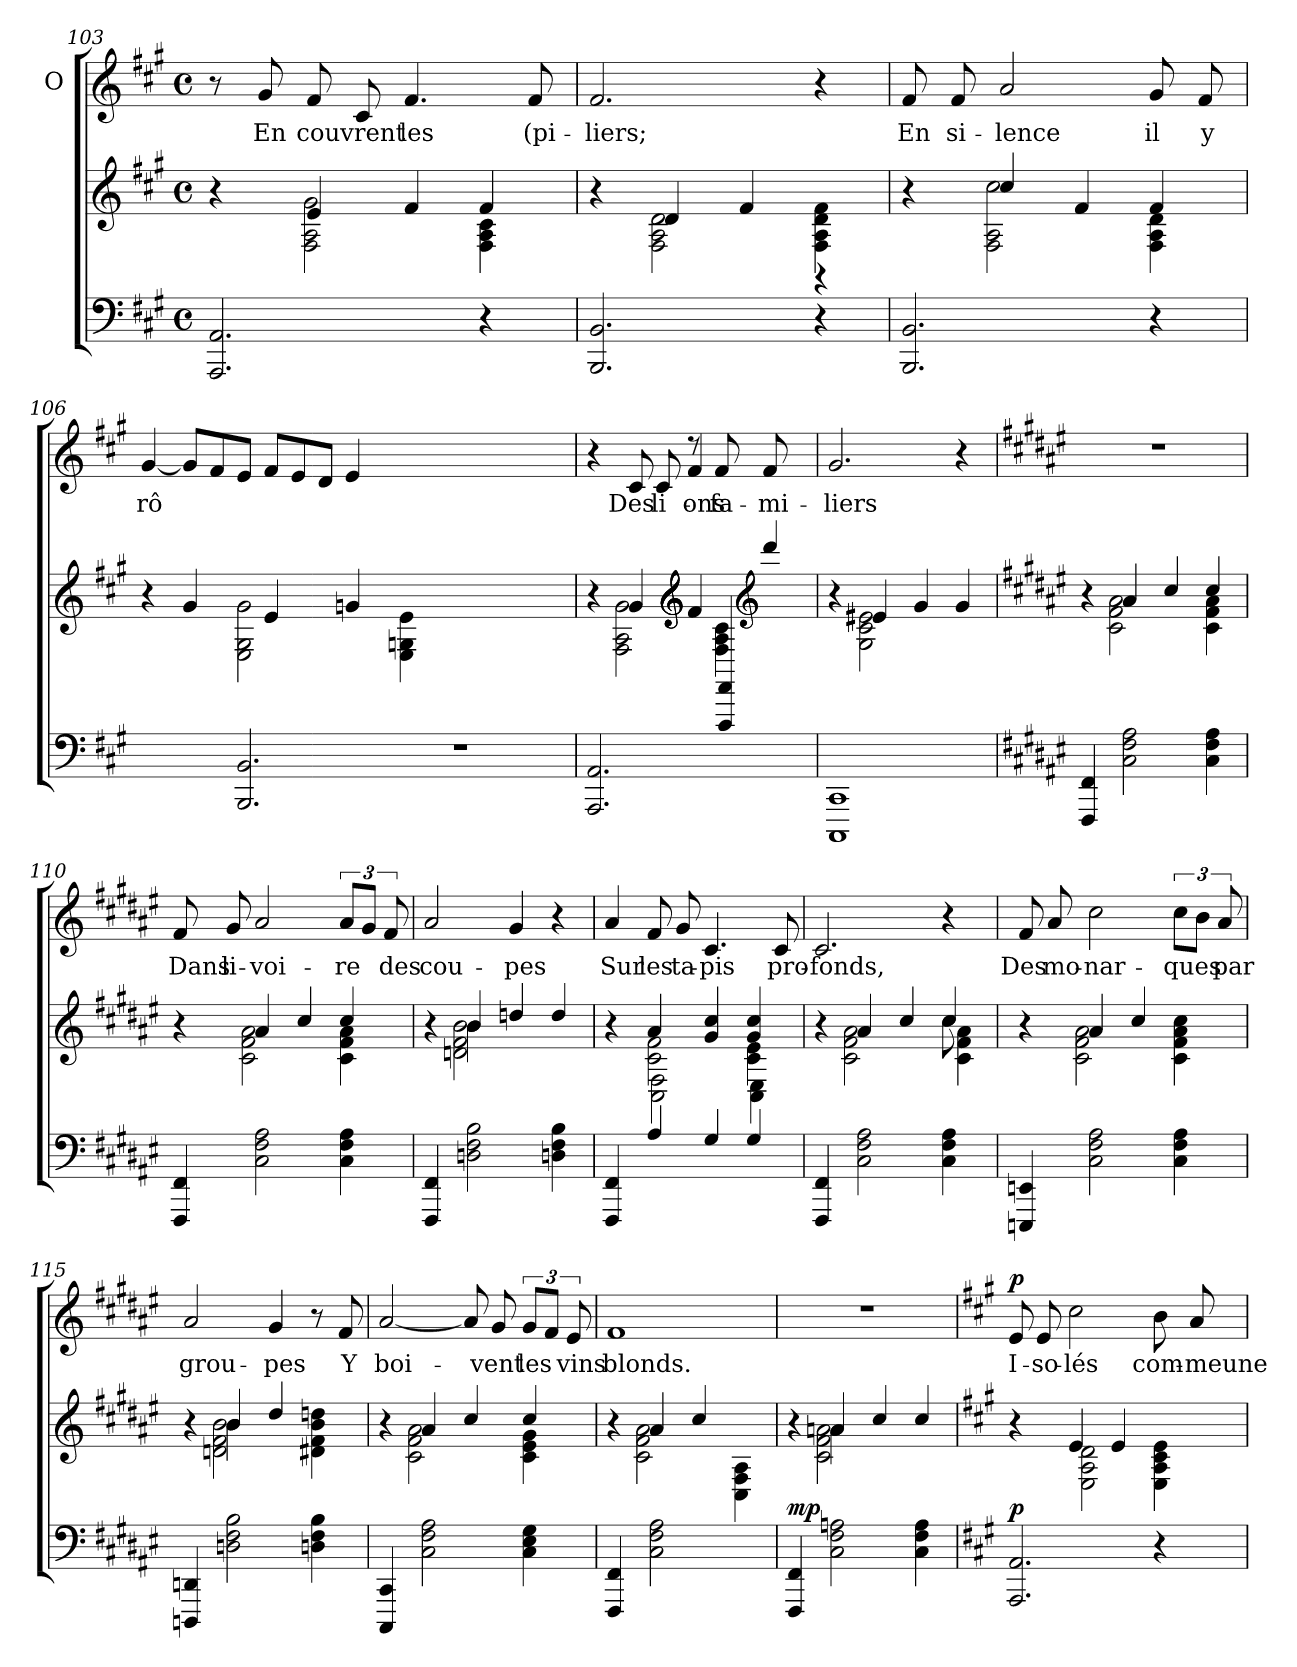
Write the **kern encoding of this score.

**kern	**dynam	**kern	**kern	**text	**dynam
*part3	*part3	*part2	*part1	*part1	*part1
*staff3	*staff3	*staff2	*staff1	*staff1	*staff1
*	*	*	*I"O	*	*
*clefF4	*	*clefG2	*clefG2	*	*
*k[f#c#g#]	*	*k[f#c#g#]	*k[f#c#g#]	*	*
*M4/4	*	*M4/4	*M4/4	*	*
*met(c)	*	*met(c)	*met(c)	*	*
=103	=103	=103	=103	=103	=103
*	*	*^	*	*	*
2.AAi/ 2.AAAi/	.	4r	8ryy	8r	.	.
.	.	.	8ryy	8g#j/	En	.
.	.	4ej/	2g#Z\ 2AZ\ 2F#Z\	8f#j/	couvrent	.
.	.	.	.	8c#j/	.	.
.	.	4f#j/	.	4.f#j/	les	.
4r	.	4f#j/	4c#Z\ 4AZ\ 4F#Z\	.	.	.
.	.	.	.	8f#j/	(pi-	.
=104	=104	=104	=104	=104	=104	=104
2.BBi/ 2.BBBi/	.	4r	4ryy	2.f#j/	liers;	.
.	.	4dj/	2F#Z\ 2AZ\ 2dZ\	.	.	.
.	.	4f#j/	.	.	.	.
4r	.	4F#j\ 4f#j\ 4dj\ 4Aj\	4r	4r	.	.
=105	=105	=105	=105	=105	=105	=105
2.BBi/ 2.BBBi/	.	4r	8ryy	8f#j/	En	.
.	.	.	8ryy	8f#j/	si-	.
.	.	4cc#j/	2F#Z\ 2cc#Z\ 2AZ\	2aj/	lence	.
.	.	4f#j/	.	.	.	.
4r	.	4f#j/	4F#Z\ 4AZ\ 4dZ\	8g#j/	il	.
.	.	.	.	8f#j/	y	.
!!LO:PB:g=z
=106	=106	=106	=106	=106	=106	=106
2ryy	.	4r	4ryy	[4g#j/	rô	.
.	.	4g#j/	4ryy	8g#j/L]	.	.
.	.	.	.	8f#j/	.	.
2.BBi/ 2.BBBi/	.	8ryy	2EZ\ 2G#Z\ 2g#Z\	8ej/J	.	.
.	.	4ej/	.	8f#j/L	.	.
.	.	.	.	8ej/	.	.
.	.	8ryy	.	8dj/J	.	.
.	.	4gV/	8ryy	4eV/	.	.
.	.	.	8ryy	.	.	.
8ryy	.	1ryy	4EN\ 4GN\ 4eN\	1ryy	.	.
8ryy	.	.	.	.	.	.
1r	.	.	1ryy	.	.	.
.	.	4ryy	.	4ryy	.	.
=107	=107	=107	=107	=107	=107	=107
*	*	*^	*^	*^	*	*
2.AAi/ 2.AAAi/	.	4r	4ryy	4ryy	4ryy	4r	4ryy	.	.
.	.	4g#j/	2F#Z\ 2AZ\ 2g#Z\	8ryy	8ryy	8c#j/	8ryy	Des	.
.	.	.	.	8ryy	8ryy	8c#j/	8ryy	li-	.
*	*	*clefG2	*	*	*	*	*	*	*
.	.	4f#j/	.	8ryy	8ryy	8r	4f#i/	ons	.
.	.	.	.	4c#l\ 4Al\ 4F#l\	4FF#!/ 4FFF#!/	8f#j/	.	fa-	.
*	*	*clefG2	*	*	*	*	*	*	*
4ryy	.	4ryy	4dddZ/	.	.	8f#j/	4ryy	mi-	.
.	.	.	.	8ryy	8ryy	8ryy	.	.	.
*	*	*	*v	*v	*v	*	*	*	*
*	*	*	*	*v	*v	*	*
=108	=108	=108	=108	=108	=108	=108
1CCC#i/ 1CC#i/	.	4r	4ryy	2.g#j/	liers	.
.	.	4e#Xj/	2G#Z\ 2e#XZ\ 2c#Z\	.	.	.
.	.	4g#j/	.	.	.	.
.	.	4g#j/	4ryy	4r	.	.
=109	=109	=109	=109	=109	=109	=109
*k[f#c#g#d#a#e#]	*	*k[f#c#g#d#a#e#]	*	*k[f#c#g#d#a#e#]	*	*
4FF#i/ 4FFF#i/	.	4r	4ryy	1r	.	.
2C#i\ 2F#i\ 2A#i\	.	4a#j/	2c#Z\ 2a#Z\ 2f#Z\	.	.	.
.	.	4cc#j/	.	.	.	.
4C#i\ 4A#i\ 4F#i\	.	4cc#j/	4c#Z\ 4f#Z\ 4a#Z\	.	.	.
!!LO:LB:g=z
=110	=110	=110	=110	=110	=110	=110
4FF#i/ 4FFF#i/	.	4r	8ryy	8f#j/	Dans	.
.	.	.	8ryy	8g#j/	li-	.
2C#i\ 2A#i\ 2F#i\	.	4a#j/	2c#Z\ 2a#Z\ 2f#Z\	2a#j/	voi-	.
.	.	4cc#j/	.	.	.	.
4A#i\ 4F#i\ 4C#i\	.	4cc#j/	4c#Z\ 4f#Z\ 4a#Z\	12a#j/L	re	.
.	.	.	.	12g#j/J	.	.
.	.	.	.	12f#j/	des	.
=111	=111	=111	=111	=111	=111	=111
*	*	*	*^	*	*	*
4FF#i/ 4FFF#i/	.	4r	4ryy	4ryy	2a#j/	cou-	.
2Dni\ 2F#i\ 2Bi\	.	4bj/	2dnZ\ 2f#Z\ 2bZ\	4bl\	.	.	.
.	.	4ddnj/	.	2ryy	4g#j/	pes	.
4Dni\ 4F#i\ 4Bi\	.	4ddj/	4ryy	.	4r	.	.
=112	=112	=112	=112	=112	=112	=112	=112
4FF#i/ 4FFF#i/	.	4r	4ryy	4ryy	4a#j/	Sur	.
4A#i/	.	4a#j/	2c#Z\ 2f#Z\	2C#l\ 2F#l\	8f#j/	les	.
.	.	.	.	.	8g#j/	ta-	.
4G#i/	.	4cc#j/ 4g#j/	.	.	4.c#j/	pis	.
4G#i/	.	4cc#j/ 4g#j/	4e#Z\ 4c#Z\	4C#l\ 4E#l\	.	.	.
.	.	.	.	.	8c#j/	pro-	.
=113	=113	=113	=113	=113	=113	=113	=113
4FF#i/ 4FFF#i/	.	4r	4ryy	4ryy	2.c#j/	fonds,	.
2C#i\ 2F#i\ 2A#i\	.	4a#j/	2c#Z\ 2a#Z\ 2f#Z\	4ryy	.	.	.
.	.	4cc#j/	.	4ryy	.	.	.
4C#i\ 4F#i\ 4A#i\	.	4cc#j/	8cc#Z\	4c#l\ 4a#l\ 4f#l\	4r	.	.
.	.	.	8ryy	.	.	.	.
*	*	*	*v	*v	*	*	*
!!LO:LB:g=z
=114	=114	=114	=114	=114	=114	=114
4EEni/ 4EEEni/	.	4r	8ryy	8f#j/	Des	.
.	.	.	8ryy	8a#j/	mo-	.
2C#i\ 2F#i\ 2A#i\	.	4a#j/	2c#Z\ 2a#Z\ 2f#Z\	2cc#j\	nar-	.
.	.	4cc#j/	.	.	.	.
4C#i\ 4A#i\ 4F#i\	.	4c#j\ 4cc#j\ 4a#j\ 4f#j\	4ryy	12cc#j\L	ques	.
.	.	.	.	12bj\J	.	.
.	.	.	.	12a#j/	par	.
=115	=115	=115	=115	=115	=115	=115
*	*	*	*^	*	*	*
4DDni/ 4DDDni/	.	4r	4ryy	4ryy	2a#j/	grou-	.
2Dni\ 2F#i\ 2Bi\	.	4bj/	2dnZ\ 2f#Z\ 2bZ\	4bl\	.	.	.
.	.	4dd#j/	.	2ryy	4g#j/	pes	.
4Dni\ 4F#i\ 4Bi\	.	4d#Xj\ 4f#j\ 4ddnj\ 4bj\	4ryy	.	8r	.	.
.	.	.	.	.	8f#j/	Y	.
*	*	*	*v	*v	*	*	*
=116	=116	=116	=116	=116	=116	=116
4CC#i/ 4CCC#i/	.	4r	4ryy	[2a#j/	boi-	.
2C#i\ 2F#i\ 2A#i\	.	4a#j/	2c#Z\ 2a#Z\ 2f#Z\	.	.	.
.	.	4cc#j/	.	8a#j/]	.	.
.	.	.	.	8g#j/	vent	.
4C#i\ 4E#i\ 4G#i\	.	4cc#j/	4c#Z\ 4e#Z\ 4g#Z\	12g#j/L	les	.
.	.	.	.	12f#j/J	.	.
.	.	.	.	12e#j/	vins	.
=117	=117	=117	=117	=117	=117	=117
4FF#i/ 4FFF#i/	.	4r	4ryy	1f#j/	blonds.	.
2C#i\ 2F#i\ 2A#i\	.	4a#j/	2c#Z\ 2a#Z\ 2f#Z\	.	.	.
.	.	4cc#j/	.	.	.	.
4ryy	.	4C#j\ 4F#j\ 4A#j\	4ryy	.	.	.
!!LO:LB:g=z
=118	=118	=118	=118	=118	=118	=118
*	*	*	*^	*	*	*
!	!LO:DY:a	!	!	!	!	!	!
4FF#i/ 4FFF#i/	mp	4r	4ryy	4ryy	1r	.	.
2C#i\ 2F#i\ 2Ani\	.	4a#j/	2c#Z\ 2f#Z\ 2anZ\	4al\	.	.	.
.	.	4cc#j/	.	2ryy	.	.	.
4Ai\ 4F#i\ 4C#i\	.	4cc#j/	4ryy	.	.	.	.
*	*	*v	*v	*v	*	*	*
=119	=119	=119	=119	=119	=119
*k[f#c#g#]	*	*k[f#c#g#]	*k[f#c#g#]	*	*
*	*	*^	*	*	*
!	!LO:DY:a	!	!	!	!	!LO:DY:a
2.AAi/ 2.AAAi/	p	4r	8ryy	8ej/	I-	p
.	.	.	8ryy	8ej/	so-	.
.	.	4ej/	2EZ\ 2AZ\ 2dZ\	2cc#j\	lés	.
.	.	4ej/	.	.	.	.
4r	.	4Ej\ 4ej\ 4c#j\ 4Aj\	4ryy	8bj\	com-	.
.	.	.	.	8aj/	meune	.
*	*	*v	*v	*	*	*
=	=	=	=	=	=
*-	*-	*-	*-	*-	*-
